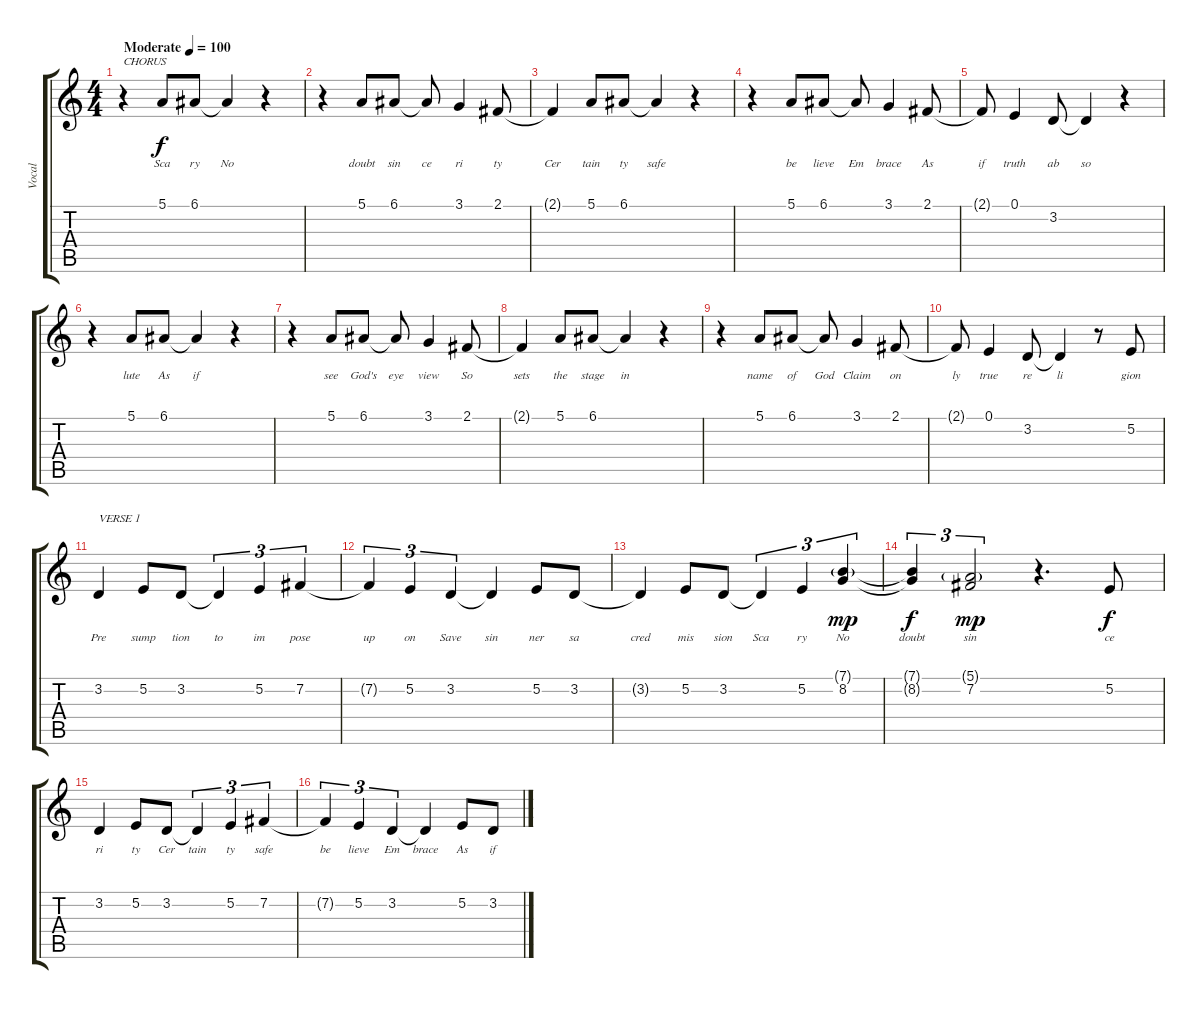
\track ("Vocal" "Vocal") {instrument acousticgrandpiano}
\staff {score tabs}
\tuning (E4 B3 G3 D3 A2 E2) {hide}
\ts (4 4)
\tempo (100 "Moderate")
\clef g2
\ks c
r.4{txt "CHORUS" dy f instrument acousticgrandpiano} 5.1.8{lyrics (0 "Sca") lyrics (1 "") lyrics (2 "") lyrics (3 "") lyrics (4 "")} 6.1.8{lyrics (0 "ry") lyrics (1 "") lyrics (2 "") lyrics (3 "") lyrics (4 "")} 6.1{t}.4{lyrics (0 "No") lyrics (1 "") lyrics (2 "") lyrics (3 "") lyrics (4 "")} r.4 |
r.4 5.1.8{lyrics (0 "doubt") lyrics (1 "") lyrics (2 "") lyrics (3 "") lyrics (4 "")} 6.1.8{lyrics (0 "sin") lyrics (1 "") lyrics (2 "") lyrics (3 "") lyrics (4 "")} 6.1{t}.8{lyrics (0 "ce") lyrics (1 "") lyrics (2 "") lyrics (3 "") lyrics (4 "")} 3.1.4{lyrics (0 "ri") lyrics (1 "") lyrics (2 "") lyrics (3 "") lyrics (4 "")} 2.1.8{lyrics (0 "ty") lyrics (1 "") lyrics (2 "") lyrics (3 "") lyrics (4 "")} |
2.1{t}.4{lyrics (0 "Cer") lyrics (1 "") lyrics (2 "") lyrics (3 "") lyrics (4 "")} 5.1.8{lyrics (0 "tain") lyrics (1 "") lyrics (2 "") lyrics (3 "") lyrics (4 "")} 6.1.8{lyrics (0 "ty") lyrics (1 "") lyrics (2 "") lyrics (3 "") lyrics (4 "")} 6.1{t}.4{lyrics (0 "safe") lyrics (1 "") lyrics (2 "") lyrics (3 "") lyrics (4 "")} r.4 |
r.4 5.1.8{lyrics (0 "be") lyrics (1 "") lyrics (2 "") lyrics (3 "") lyrics (4 "")} 6.1.8{lyrics (0 "lieve") lyrics (1 "") lyrics (2 "") lyrics (3 "") lyrics (4 "")} 6.1{t}.8{lyrics (0 "Em") lyrics (1 "") lyrics (2 "") lyrics (3 "") lyrics (4 "")} 3.1.4{lyrics (0 "brace") lyrics (1 "") lyrics (2 "") lyrics (3 "") lyrics (4 "")} 2.1.8{lyrics (0 "As") lyrics (1 "") lyrics (2 "") lyrics (3 "") lyrics (4 "")} |
2.1{t}.8{lyrics (0 "if") lyrics (1 "") lyrics (2 "") lyrics (3 "") lyrics (4 "")} 0.1.4{lyrics (0 "truth") lyrics (1 "") lyrics (2 "") lyrics (3 "") lyrics (4 "")} 3.2.8{lyrics (0 "ab") lyrics (1 "") lyrics (2 "") lyrics (3 "") lyrics (4 "")} 3.2{t}.4{lyrics (0 "so") lyrics (1 "") lyrics (2 "") lyrics (3 "") lyrics (4 "")} r.4 |
r.4 5.1.8{lyrics (0 "lute") lyrics (1 "") lyrics (2 "") lyrics (3 "") lyrics (4 "")} 6.1.8{lyrics (0 "As") lyrics (1 "") lyrics (2 "") lyrics (3 "") lyrics (4 "")} 6.1{t}.4{lyrics (0 "if") lyrics (1 "") lyrics (2 "") lyrics (3 "") lyrics (4 "")} r.4 |
r.4 5.1.8{lyrics (0 "see") lyrics (1 "") lyrics (2 "") lyrics (3 "") lyrics (4 "")} 6.1.8{lyrics (0 "God's") lyrics (1 "") lyrics (2 "") lyrics (3 "") lyrics (4 "")} 6.1{t}.8{lyrics (0 "eye") lyrics (1 "") lyrics (2 "") lyrics (3 "") lyrics (4 "")} 3.1.4{lyrics (0 "view") lyrics (1 "") lyrics (2 "") lyrics (3 "") lyrics (4 "")} 2.1.8{lyrics (0 "So") lyrics (1 "") lyrics (2 "") lyrics (3 "") lyrics (4 "")} |
2.1{t}.4{lyrics (0 "sets") lyrics (1 "") lyrics (2 "") lyrics (3 "") lyrics (4 "")} 5.1.8{lyrics (0 "the") lyrics (1 "") lyrics (2 "") lyrics (3 "") lyrics (4 "")} 6.1.8{lyrics (0 "stage") lyrics (1 "") lyrics (2 "") lyrics (3 "") lyrics (4 "")} 6.1{t}.4{lyrics (0 "in") lyrics (1 "") lyrics (2 "") lyrics (3 "") lyrics (4 "")} r.4 |
r.4 5.1.8{lyrics (0 "name") lyrics (1 "") lyrics (2 "") lyrics (3 "") lyrics (4 "")} 6.1.8{lyrics (0 "of") lyrics (1 "") lyrics (2 "") lyrics (3 "") lyrics (4 "")} 6.1{t}.8{lyrics (0 "God") lyrics (1 "") lyrics (2 "") lyrics (3 "") lyrics (4 "")} 3.1.4{lyrics (0 "Claim") lyrics (1 "") lyrics (2 "") lyrics (3 "") lyrics (4 "")} 2.1.8{lyrics (0 "on") lyrics (1 "") lyrics (2 "") lyrics (3 "") lyrics (4 "")} |
2.1{t}.8{lyrics (0 "ly") lyrics (1 "") lyrics (2 "") lyrics (3 "") lyrics (4 "")} 0.1.4{lyrics (0 "true") lyrics (1 "") lyrics (2 "") lyrics (3 "") lyrics (4 "")} 3.2.8{lyrics (0 "re") lyrics (1 "") lyrics (2 "") lyrics (3 "") lyrics (4 "")} 3.2{t}.4{lyrics (0 "li") lyrics (1 "") lyrics (2 "") lyrics (3 "") lyrics (4 "")} r.8 5.2.8{lyrics (0 "gion") lyrics (1 "") lyrics (2 "") lyrics (3 "") lyrics (4 "")} |
3.2.4{txt "VERSE 1" lyrics (0 "Pre") lyrics (1 "") lyrics (2 "") lyrics (3 "") lyrics (4 "")} 5.2.8{lyrics (0 "sump") lyrics (1 "") lyrics (2 "") lyrics (3 "") lyrics (4 "")} 3.2.8{lyrics (0 "tion") lyrics (1 "") lyrics (2 "") lyrics (3 "") lyrics (4 "")} 3.2{t}.4{tu (3 2) lyrics (0 "to") lyrics (1 "") lyrics (2 "") lyrics (3 "") lyrics (4 "")} 5.2.4{tu (3 2) lyrics (0 "im") lyrics (1 "") lyrics (2 "") lyrics (3 "") lyrics (4 "")} 7.2.4{tu (3 2) lyrics (0 "pose") lyrics (1 "") lyrics (2 "") lyrics (3 "") lyrics (4 "")} |
7.2{t}.4{tu (3 2) lyrics (0 "up") lyrics (1 "") lyrics (2 "") lyrics (3 "") lyrics (4 "")} 5.2.4{tu (3 2) lyrics (0 "on") lyrics (1 "") lyrics (2 "") lyrics (3 "") lyrics (4 "")} 3.2.4{tu (3 2) lyrics (0 "Save") lyrics (1 "") lyrics (2 "") lyrics (3 "") lyrics (4 "")} 3.2{t}.4{lyrics (0 "sin") lyrics (1 "") lyrics (2 "") lyrics (3 "") lyrics (4 "")} 5.2.8{lyrics (0 "ner") lyrics (1 "") lyrics (2 "") lyrics (3 "") lyrics (4 "")} 3.2.8{lyrics (0 "sa") lyrics (1 "") lyrics (2 "") lyrics (3 "") lyrics (4 "")} |
3.2{t}.4{lyrics (0 "cred") lyrics (1 "") lyrics (2 "") lyrics (3 "") lyrics (4 "")} 5.2.8{lyrics (0 "mis") lyrics (1 "") lyrics (2 "") lyrics (3 "") lyrics (4 "")} 3.2.8{lyrics (0 "sion") lyrics (1 "") lyrics (2 "") lyrics (3 "") lyrics (4 "")} 3.2{t}.4{tu (3 2) lyrics (0 "Sca") lyrics (1 "") lyrics (2 "") lyrics (3 "") lyrics (4 "")} 5.2.4{tu (3 2) lyrics (0 "ry") lyrics (1 "") lyrics (2 "") lyrics (3 "") lyrics (4 "")} (7.1{g} 8.2).4{tu (3 2) lyrics (0 "No") lyrics (1 "") lyrics (2 "") lyrics (3 "") lyrics (4 "") dy mp} |
(7.1{t} 8.2{t}).4{tu (3 2) lyrics (0 "doubt") lyrics (1 "") lyrics (2 "") lyrics (3 "") lyrics (4 "") dy f} (5.1{g} 7.2).2{tu (3 2) lyrics (0 "sin") lyrics (1 "") lyrics (2 "") lyrics (3 "") lyrics (4 "") dy mp} r.4{d} 5.2.8{lyrics (0 "ce") lyrics (1 "") lyrics (2 "") lyrics (3 "") lyrics (4 "") dy f} |
3.2.4{lyrics (0 "ri") lyrics (1 "") lyrics (2 "") lyrics (3 "") lyrics (4 "")} 5.2.8{lyrics (0 "ty") lyrics (1 "") lyrics (2 "") lyrics (3 "") lyrics (4 "")} 3.2.8{lyrics (0 "Cer") lyrics (1 "") lyrics (2 "") lyrics (3 "") lyrics (4 "")} 3.2{t}.4{tu (3 2) lyrics (0 "tain") lyrics (1 "") lyrics (2 "") lyrics (3 "") lyrics (4 "")} 5.2.4{tu (3 2) lyrics (0 "ty") lyrics (1 "") lyrics (2 "") lyrics (3 "") lyrics (4 "")} 7.2.4{tu (3 2) lyrics (0 "safe") lyrics (1 "") lyrics (2 "") lyrics (3 "") lyrics (4 "")} |
7.2{t}.4{tu (3 2) lyrics (0 "be") lyrics (1 "") lyrics (2 "") lyrics (3 "") lyrics (4 "")} 5.2.4{tu (3 2) lyrics (0 "lieve") lyrics (1 "") lyrics (2 "") lyrics (3 "") lyrics (4 "")} 3.2.4{tu (3 2) lyrics (0 "Em") lyrics (1 "") lyrics (2 "") lyrics (3 "") lyrics (4 "")} 3.2{t}.4{lyrics (0 "brace") lyrics (1 "") lyrics (2 "") lyrics (3 "") lyrics (4 "")} 5.2.8{lyrics (0 "As") lyrics (1 "") lyrics (2 "") lyrics (3 "") lyrics (4 "")} 3.2.8{lyrics (0 "if") lyrics (1 "") lyrics (2 "") lyrics (3 "") lyrics (4 "")}
